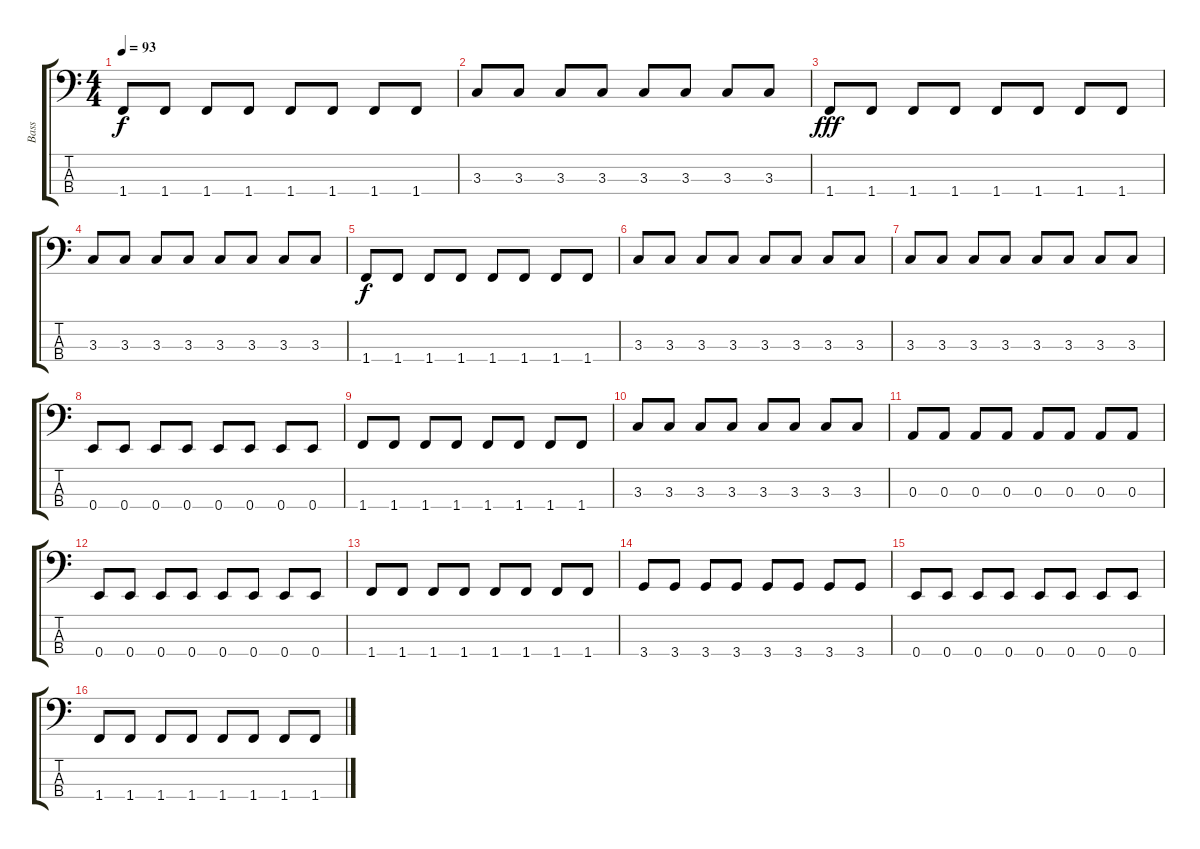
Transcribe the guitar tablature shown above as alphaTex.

\track ("Bass" "Bass") {instrument electricbassfinger}
\staff {score tabs}
\tuning (G2 D2 A1 E1) {hide}
\ts (4 4)
\tempo 93
\clef f4
\ks c
1.4.8{dy f} 1.4.8 1.4.8 1.4.8 1.4.8 1.4.8 1.4.8 1.4.8 |
3.3.8 3.3.8 3.3.8 3.3.8 3.3.8 3.3.8 3.3.8 3.3.8 |
1.4.8{dy fff} 1.4.8 1.4.8 1.4.8 1.4.8 1.4.8 1.4.8 1.4.8 |
3.3.8 3.3.8 3.3.8 3.3.8 3.3.8 3.3.8 3.3.8 3.3.8 |
1.4.8{dy f} 1.4.8 1.4.8 1.4.8 1.4.8 1.4.8 1.4.8 1.4.8 |
3.3.8 3.3.8 3.3.8 3.3.8 3.3.8 3.3.8 3.3.8 3.3.8 |
3.3.8 3.3.8 3.3.8 3.3.8 3.3.8 3.3.8 3.3.8 3.3.8 |
0.4.8 0.4.8 0.4.8 0.4.8 0.4.8 0.4.8 0.4.8 0.4.8 |
1.4.8 1.4.8 1.4.8 1.4.8 1.4.8 1.4.8 1.4.8 1.4.8 |
3.3.8 3.3.8 3.3.8 3.3.8 3.3.8 3.3.8 3.3.8 3.3.8 |
0.3.8 0.3.8 0.3.8 0.3.8 0.3.8 0.3.8 0.3.8 0.3.8 |
0.4.8 0.4.8 0.4.8 0.4.8 0.4.8 0.4.8 0.4.8 0.4.8 |
1.4.8 1.4.8 1.4.8 1.4.8 1.4.8 1.4.8 1.4.8 1.4.8 |
3.4.8 3.4.8 3.4.8 3.4.8 3.4.8 3.4.8 3.4.8 3.4.8 |
0.4.8 0.4.8 0.4.8 0.4.8 0.4.8 0.4.8 0.4.8 0.4.8 |
1.4.8 1.4.8 1.4.8 1.4.8 1.4.8 1.4.8 1.4.8 1.4.8
